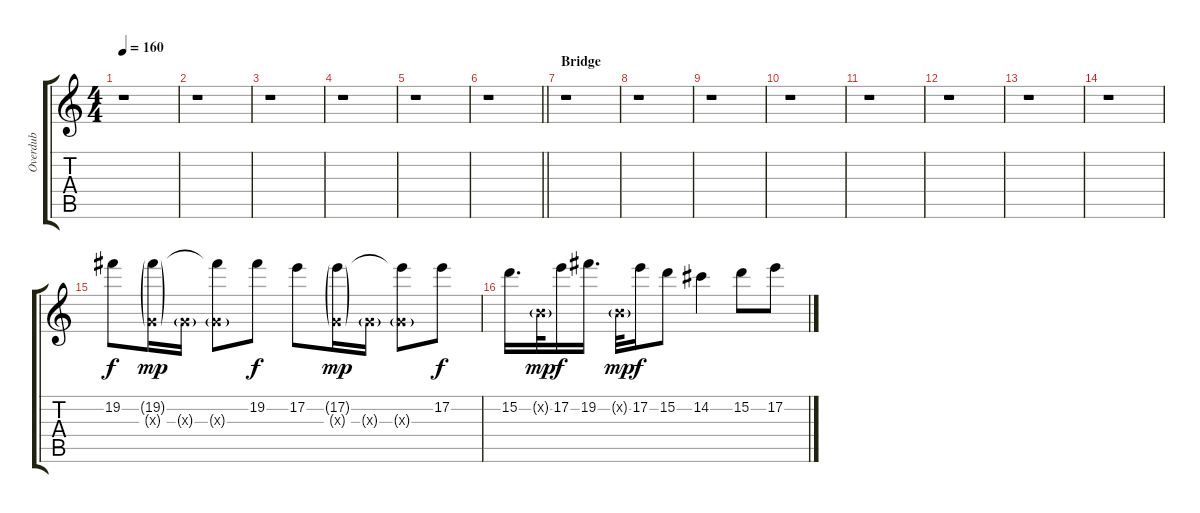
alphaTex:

\track ("Overdub" "Overdub") {instrument distortionguitar}
\staff {score tabs}
\tuning (E4 B3 G3 D3 A2 E2) {hide}
\ts (4 4)
\tempo 160
\clef g2
\ks c
r.1{dy f} |
r.1 |
r.1 |
r.1 |
r.1 |
\barLineRight lightlight
r.1 |
\section ("" "Bridge")
r.1 |
r.1 |
r.1 |
r.1 |
r.1 |
r.1 |
r.1 |
r.1 |
19.2.8 (19.2{g} 0.3{g x}).16{dy mp} 0.3{g x}.16 (19.2{t} 0.3{g x}).8 19.2.8{dy f} 17.2.8 (17.2{g} 0.3{g x}).16{dy mp} 0.3{g x}.16 (17.2{t} 0.3{g x}).8 17.2.8{dy f} |
15.2.16{d} 0.2{g x}.32{dy mp} 17.2.16{dy f} 19.2.16{d} 0.2{g x}.32{dy mp} 17.2.16{dy f} 15.2.8 14.2.4 15.2.8 17.2.8
